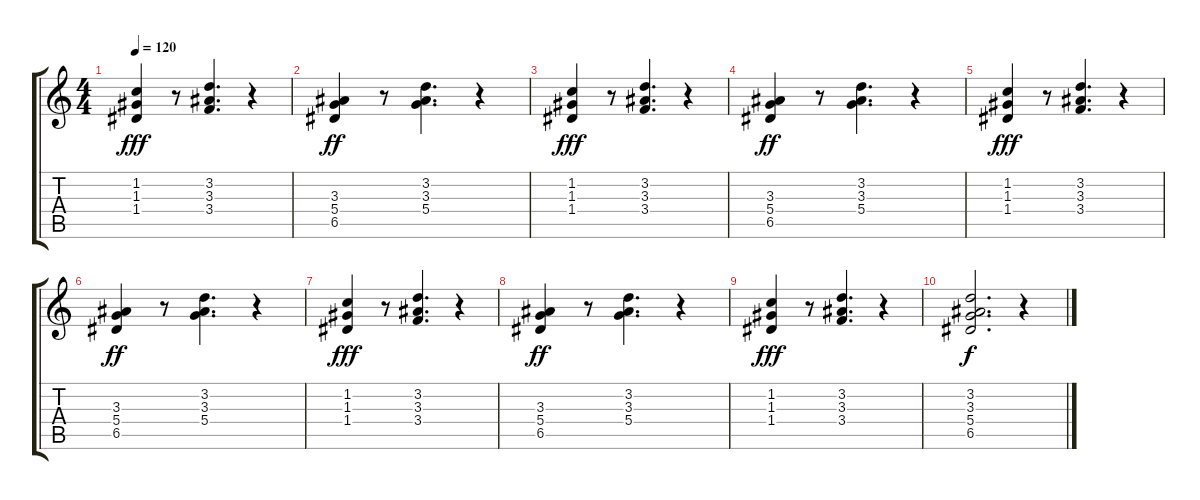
\track "" {instrument electricguitarjazz}
\staff {score tabs}
\tuning (E4 B3 G3 D3 A2 E2) {hide}
\ts (4 4)
\tempo 120
\clef g2
\ks c
(1.2 1.3 1.4).4{dy fff} r.8 (3.2 3.3 3.4).4{d} r.4 |
(3.3 5.4 6.5).4{dy ff} r.8 (3.2 3.3 5.4).4{d} r.4 |
(1.2 1.3 1.4).4{dy fff} r.8 (3.2 3.3 3.4).4{d} r.4 |
(3.3 5.4 6.5).4{dy ff} r.8 (3.2 3.3 5.4).4{d} r.4 |
(1.2 1.3 1.4).4{dy fff} r.8 (3.2 3.3 3.4).4{d} r.4 |
(3.3 5.4 6.5).4{dy ff} r.8 (3.2 3.3 5.4).4{d} r.4 |
(1.2 1.3 1.4).4{dy fff} r.8 (3.2 3.3 3.4).4{d} r.4 |
(3.3 5.4 6.5).4{dy ff} r.8 (3.2 3.3 5.4).4{d} r.4 |
(1.2 1.3 1.4).4{dy fff} r.8 (3.2 3.3 3.4).4{d} r.4 |
(3.2 3.3 5.4 6.5).2{d dy f} r.4
